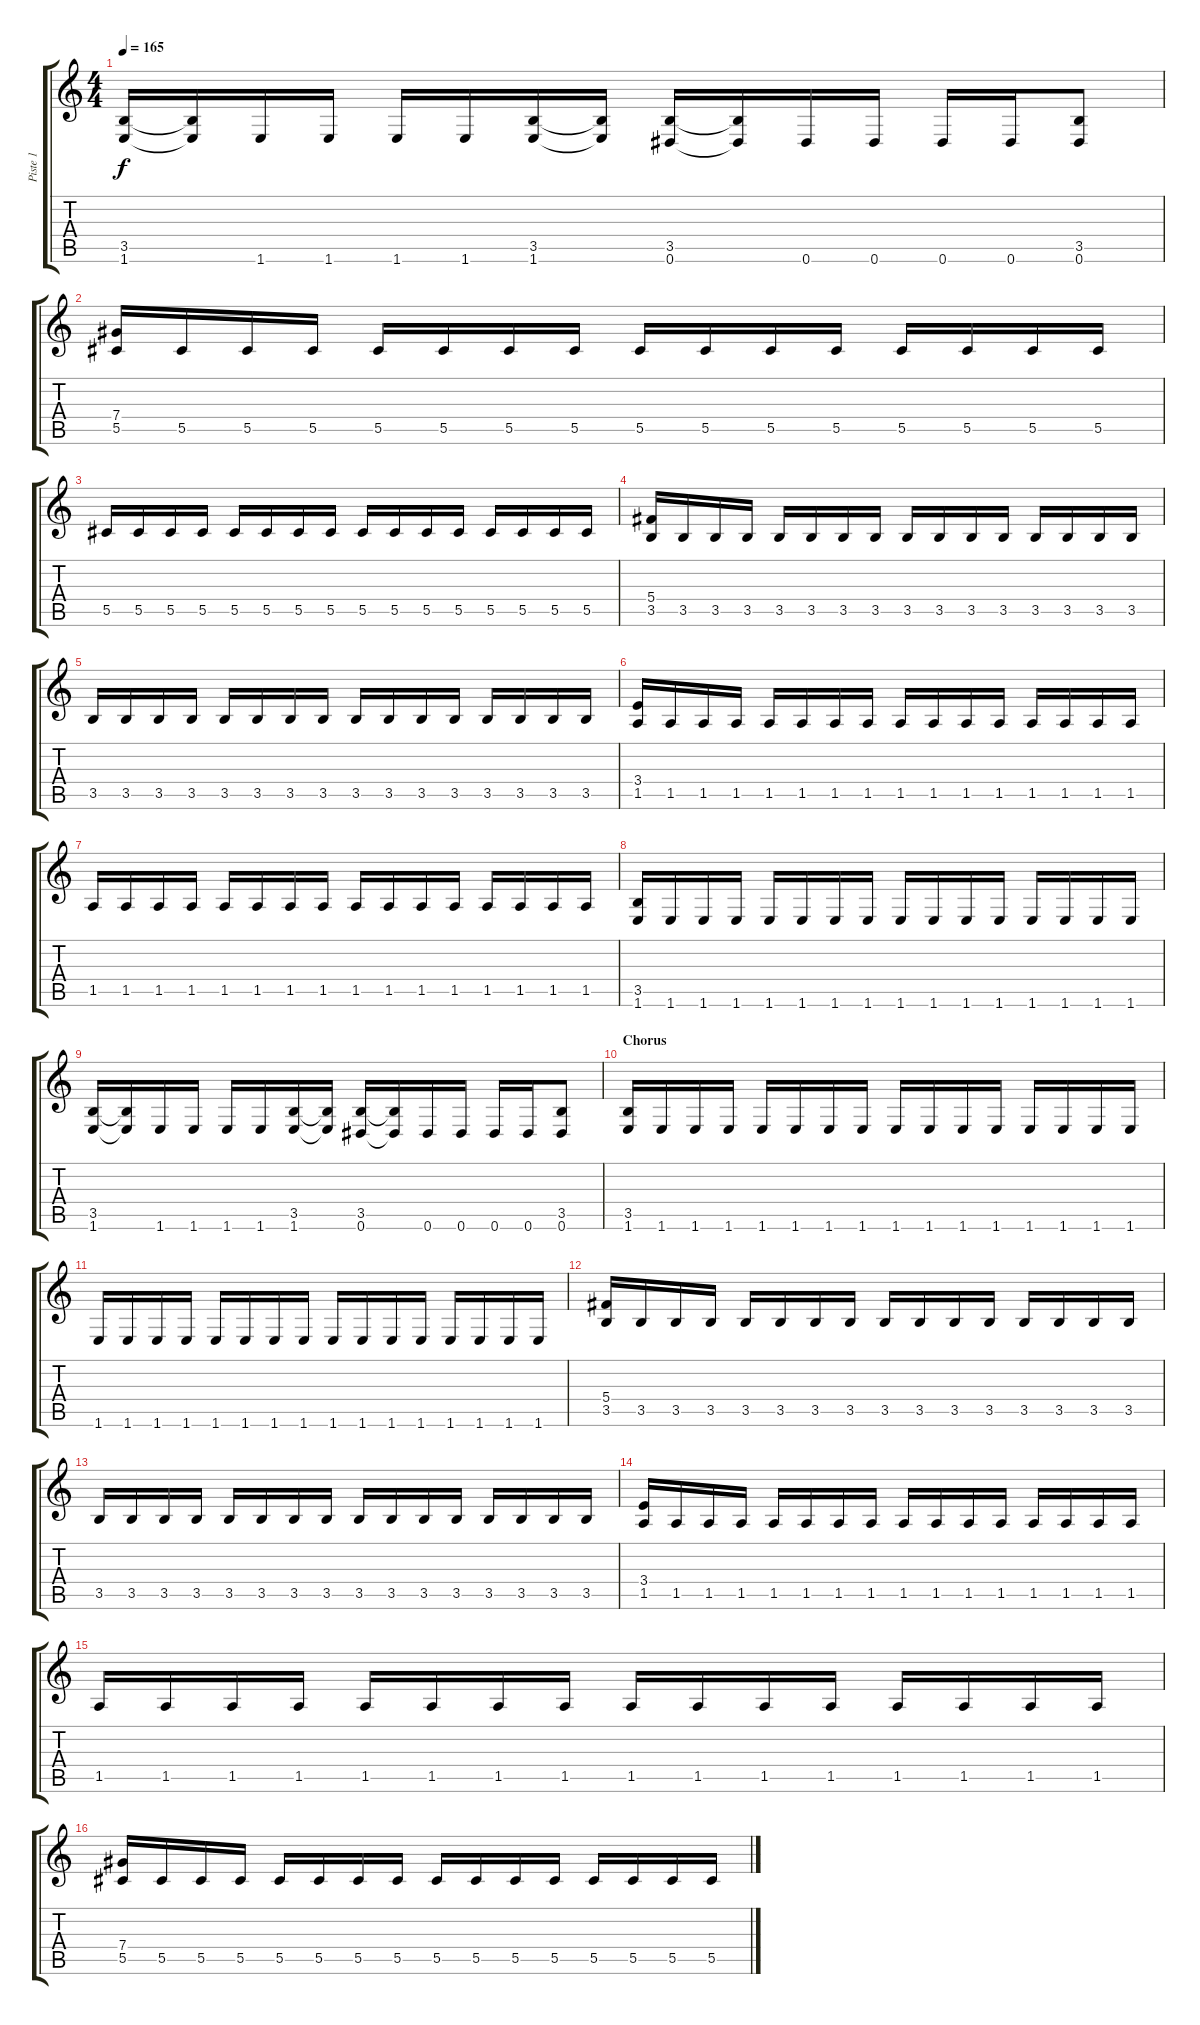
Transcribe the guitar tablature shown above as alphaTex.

\track ("Piste 1" "Piste 1") {instrument distortionguitar}
\staff {score tabs}
\tuning (Eb4 Bb3 Gb3 Db3 Ab2 Eb2) {hide}
\ts (4 4)
\tempo 165
\clef g2
\ks c
(3.5 1.6).16{dy f} (3.5{t} 1.6{t}).16 1.6.16 1.6.16 1.6.16 1.6.16 (3.5 1.6).16 (3.5{t} 1.6{t}).16 (3.5 0.6).16 (3.5{t} 0.6{t}).16 0.6.16 0.6.16 0.6.16 0.6.16 (3.5 0.6).8 |
(7.4 5.5).16 5.5.16 5.5.16 5.5.16 5.5.16 5.5.16 5.5.16 5.5.16 5.5.16 5.5.16 5.5.16 5.5.16 5.5.16 5.5.16 5.5.16 5.5.16 |
5.5.16 5.5.16 5.5.16 5.5.16 5.5.16 5.5.16 5.5.16 5.5.16 5.5.16 5.5.16 5.5.16 5.5.16 5.5.16 5.5.16 5.5.16 5.5.16 |
(5.4 3.5).16 3.5.16 3.5.16 3.5.16 3.5.16 3.5.16 3.5.16 3.5.16 3.5.16 3.5.16 3.5.16 3.5.16 3.5.16 3.5.16 3.5.16 3.5.16 |
3.5.16 3.5.16 3.5.16 3.5.16 3.5.16 3.5.16 3.5.16 3.5.16 3.5.16 3.5.16 3.5.16 3.5.16 3.5.16 3.5.16 3.5.16 3.5.16 |
(3.4 1.5).16 1.5.16 1.5.16 1.5.16 1.5.16 1.5.16 1.5.16 1.5.16 1.5.16 1.5.16 1.5.16 1.5.16 1.5.16 1.5.16 1.5.16 1.5.16 |
1.5.16 1.5.16 1.5.16 1.5.16 1.5.16 1.5.16 1.5.16 1.5.16 1.5.16 1.5.16 1.5.16 1.5.16 1.5.16 1.5.16 1.5.16 1.5.16 |
(3.5 1.6).16 1.6.16 1.6.16 1.6.16 1.6.16 1.6.16 1.6.16 1.6.16 1.6.16 1.6.16 1.6.16 1.6.16 1.6.16 1.6.16 1.6.16 1.6.16 |
(3.5 1.6).16 (3.5{t} 1.6{t}).16 1.6.16 1.6.16 1.6.16 1.6.16 (3.5 1.6).16 (3.5{t} 1.6{t}).16 (3.5 0.6).16 (3.5{t} 0.6{t}).16 0.6.16 0.6.16 0.6.16 0.6.16 (3.5 0.6).8 |
\section ("" "Chorus")
(3.5 1.6).16 1.6.16 1.6.16 1.6.16 1.6.16 1.6.16 1.6.16 1.6.16 1.6.16 1.6.16 1.6.16 1.6.16 1.6.16 1.6.16 1.6.16 1.6.16 |
1.6.16 1.6.16 1.6.16 1.6.16 1.6.16 1.6.16 1.6.16 1.6.16 1.6.16 1.6.16 1.6.16 1.6.16 1.6.16 1.6.16 1.6.16 1.6.16 |
(5.4 3.5).16 3.5.16 3.5.16 3.5.16 3.5.16 3.5.16 3.5.16 3.5.16 3.5.16 3.5.16 3.5.16 3.5.16 3.5.16 3.5.16 3.5.16 3.5.16 |
3.5.16 3.5.16 3.5.16 3.5.16 3.5.16 3.5.16 3.5.16 3.5.16 3.5.16 3.5.16 3.5.16 3.5.16 3.5.16 3.5.16 3.5.16 3.5.16 |
(3.4 1.5).16 1.5.16 1.5.16 1.5.16 1.5.16 1.5.16 1.5.16 1.5.16 1.5.16 1.5.16 1.5.16 1.5.16 1.5.16 1.5.16 1.5.16 1.5.16 |
1.5.16 1.5.16 1.5.16 1.5.16 1.5.16 1.5.16 1.5.16 1.5.16 1.5.16 1.5.16 1.5.16 1.5.16 1.5.16 1.5.16 1.5.16 1.5.16 |
(7.4 5.5).16 5.5.16 5.5.16 5.5.16 5.5.16 5.5.16 5.5.16 5.5.16 5.5.16 5.5.16 5.5.16 5.5.16 5.5.16 5.5.16 5.5.16 5.5.16
